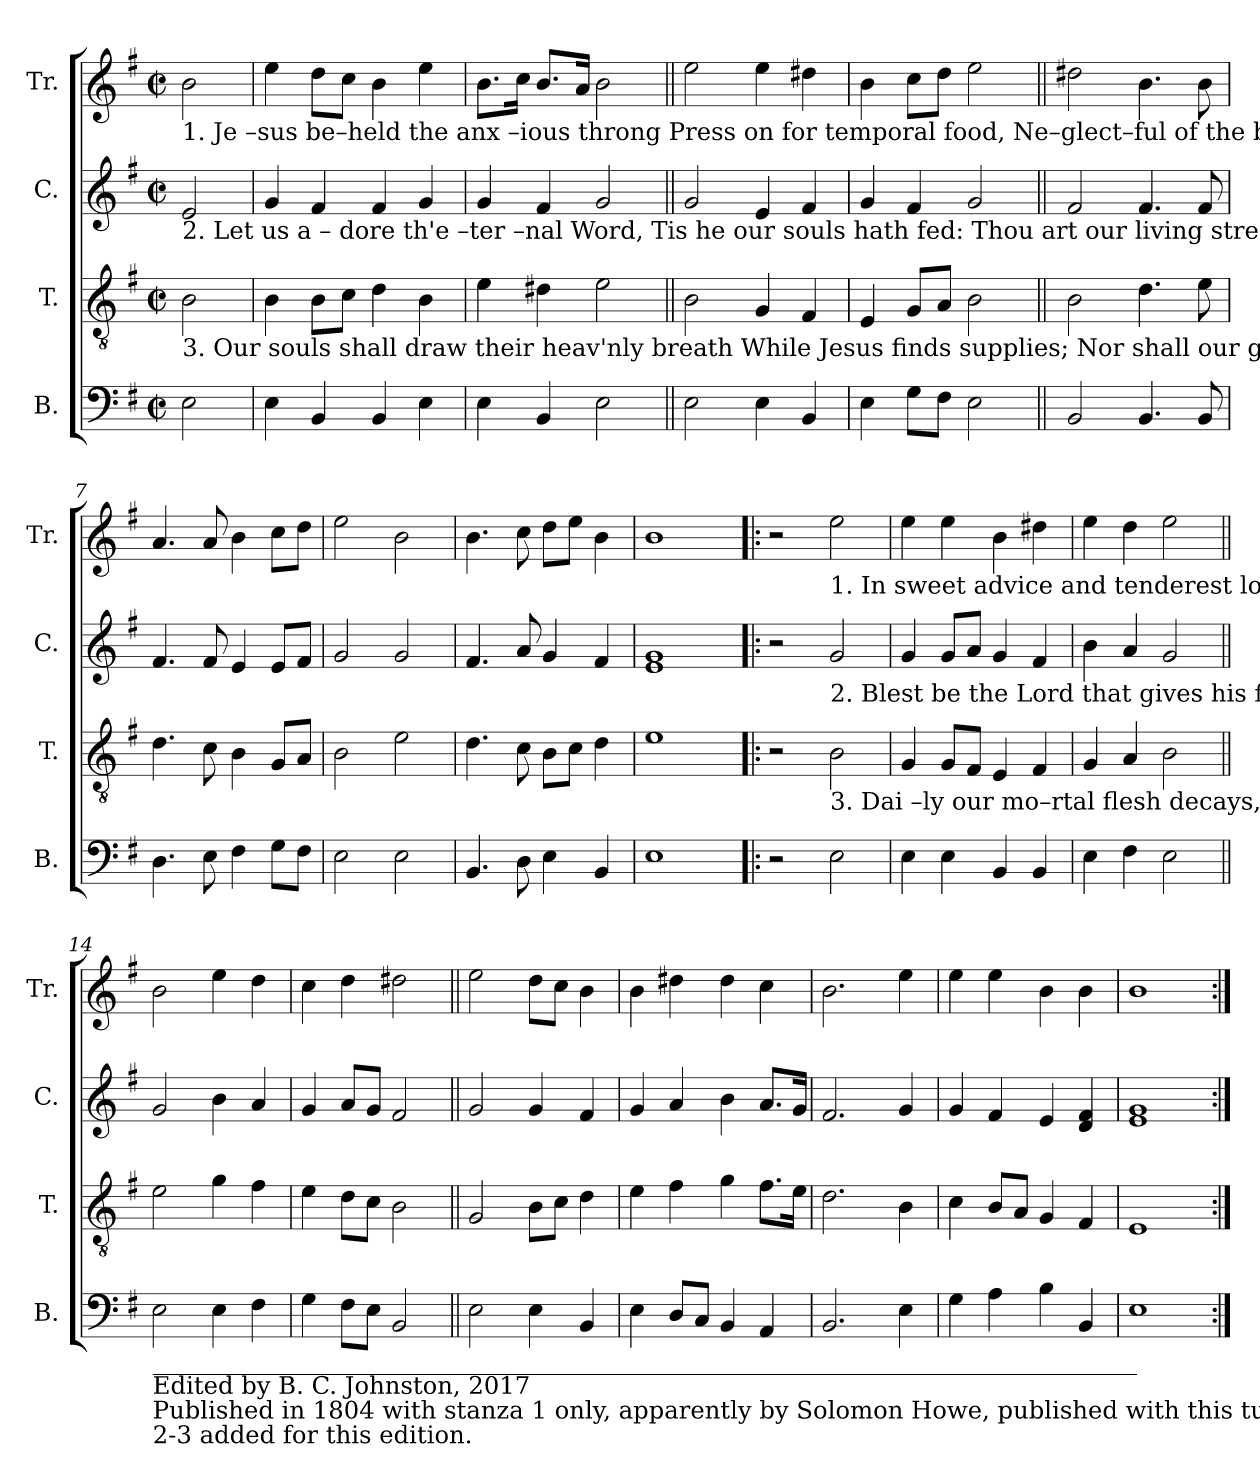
**kern	**kern	**kern	**kern
*part4	*part3	*part2	*part1
*staff4	*staff3	*staff2	*staff1
*I"B.	*I"T.	*I"C.	*I"Tr.
*I'B.	*I'T.	*I'C.	*I'Tr.
*clefF4	*clefGv2	*clefG2	*clefG2
*k[f#]	*k[f#]	*k[f#]	*k[f#]
*M2/2	*M2/2	*M2/2	*M2/2
*met(c|)	*met(c|)	*met(c|)	*met(c|)
*MM130	*MM130	*MM130	*MM130
=1	=1	=1	=1
!	!	!	!LO:TX:b:t=1. Je –sus be–held the  anx –ious throng   Press on for temporal food,  Ne–glect–ful   of  the  bread  of  life,   The  soul's  im–mor–tal  good.
!	!	!LO:TX:b:t=2. Let  us   a – dore  th'e –ter –nal  Word,  Tis he our souls  hath  fed&colon;    Thou  art our   living stream, O Lord,  And thou th'immortal bread.	!
!	!LO:TX:b:t=3. Our souls shall draw their heav'nly breath  While Jesus finds supplies;  Nor shall our gra–ces  sink  to  death,   For  Je–sus   ne – ver   dies.	!	!
2E\	2B\	2e/	2b\
=2	=2	=2	=2
4E\	4B\	4g/	4ee\
4BB/	8B\L	4f#/	8dd\L
.	8c\J	.	8cc\J
4BB/	4d\	4f#/	4b\
4E\	4B\	4g/	4ee\
=3	=3	=3	=3
4E\	4e\	4g/	8.b\L
.	.	.	16cc\Jk
4BB/	4d#X\	4f#/	8.b/L
.	.	.	16a/Jk
2E\	2e\	2g/	2b\
=4||	=4||	=4||	=4||
2E\	2B\	2g/	2ee\
4E\	4G/	4e/	4ee\
4BB/	4F#/	4f#/	4dd#X\
=5	=5	=5	=5
4E\	4E/	4g/	4b\
8G\L	8G/L	4f#/	8cc\L
8F#\J	8A/J	.	8dd\J
2E\	2B\	2g/	2ee\
=6||	=6||	=6||	=6||
2BB/	2B\	2f#/	2dd#X\
4.BB/	4.d\	4.f#/	4.b\
8BB/	8e\	8f#/	8b\
=7	=7	=7	=7
4.D\	4.d\	4.f#/	4.a/
8E\	8c\	8f#/	8a/
4F#\	4B\	4e/	4b\
8G\L	8G/L	8e/L	8cc\L
8F#\J	8A/J	8f#/J	8dd\J
=8	=8	=8	=8
2E\	2B\	2g/	2ee\
2E\	2e\	2g/	2b\
=9	=9	=9	=9
4.BB/	4.d\	4.f#/	4.b\
8D\	8c\	8a/	8cc\
4E\	8B\L	4g/	8dd\L
.	8c\J	.	8ee\J
4BB/	4d\	4f#/	4b\
=10	=10	=10	=10
1E	1e	1e 1g	1b
!!LO:LB:g=z
=11!|:	=11!|:	=11!|:	=11!|:
2r	2r	2r	2r
!	!	!	!LO:TX:b:t=1. In sweet advice and tenderest love,  He bade them all beware  Of  sen–sual   ap – pe – tites  and     lusts,   The most destructive snare.
!	!	!LO:TX:b:t=2. Blest be the Lord that gives his flesh  To  nourish dying men;   And  of – ten  spreads  his  ta – ble   fresh,   Lest we should faint again.	!
!	!LO:TX:b:t=3. Dai –ly  our  mo–rtal flesh decays,  But Christ our life shall come;  His  un–re–sis–ted  power shall  raise  Our bodies from the tomb.	!	!
2E\	2B\	2g/	2ee\
=12	=12	=12	=12
4E\	4G/	4g/	4ee\
4E\	8G/L	8g/L	4ee\
.	8F#/J	8a/J	.
4BB/	4E/	4g/	4b\
4BB/	4F#/	4f#/	4dd#X\
=13	=13	=13	=13
4E\	4G/	4b\	4ee\
4F#\	4A/	4a/	4dd\
2E\	2B\	2g/	2ee\
=14||	=14||	=14||	=14||
!LO:TX:b:t=_________________________________________________________________________________	!	!	!
!LO:TX:b:t=Edited by B. C. Johnston, 2017	!	!	!
!LO:TX:b:t=Published in 1804 with stanza 1 only, apparently by Solomon Howe, published with this tune. Stanzas	!	!	!
!LO:TX:b:t=2-3 added for this edition.	!	!	!
2E\	2e\	2g/	2b\
4E\	4g\	4b\	4ee\
4F#\	4f#\	4a/	4dd\
=15	=15	=15	=15
4G\	4e\	4g/	4cc\
8F#\L	8d\L	8a/L	4dd\
8E\J	8c\J	8g/J	.
2BB/	2B\	2f#/	2dd#X\
=16||	=16||	=16||	=16||
2E\	2G/	2g/	2ee\
4E\	8B\L	4g/	8dd\L
.	8c\J	.	8cc\J
4BB/	4d\	4f#/	4b\
=17	=17	=17	=17
4E\	4e\	4g/	4b\
8D/L	4f#\	4a/	4dd#X\
8C/J	.	.	.
4BB/	4g\	4b\	4dd#\
4AA/	8.f#\L	8.a/L	4cc\
.	16e\Jk	16g/Jk	.
=18	=18	=18	=18
2.BB/	2.d\	2.f#/	2.b\
4E\	4B\	4g/	4ee\
=19	=19	=19	=19
4G\	4c\	4g/	4ee\
4A\	8B/L	4f#/	4ee\
.	8A/J	.	.
4B\	4G/	4e/	4b\
4BB/	4F#/	4d/ 4f#/	4b\
=20	=20	=20	=20
1E	1E	1e 1g	1b
=:|!	=:|!	=:|!	=:|!
*-	*-	*-	*-
